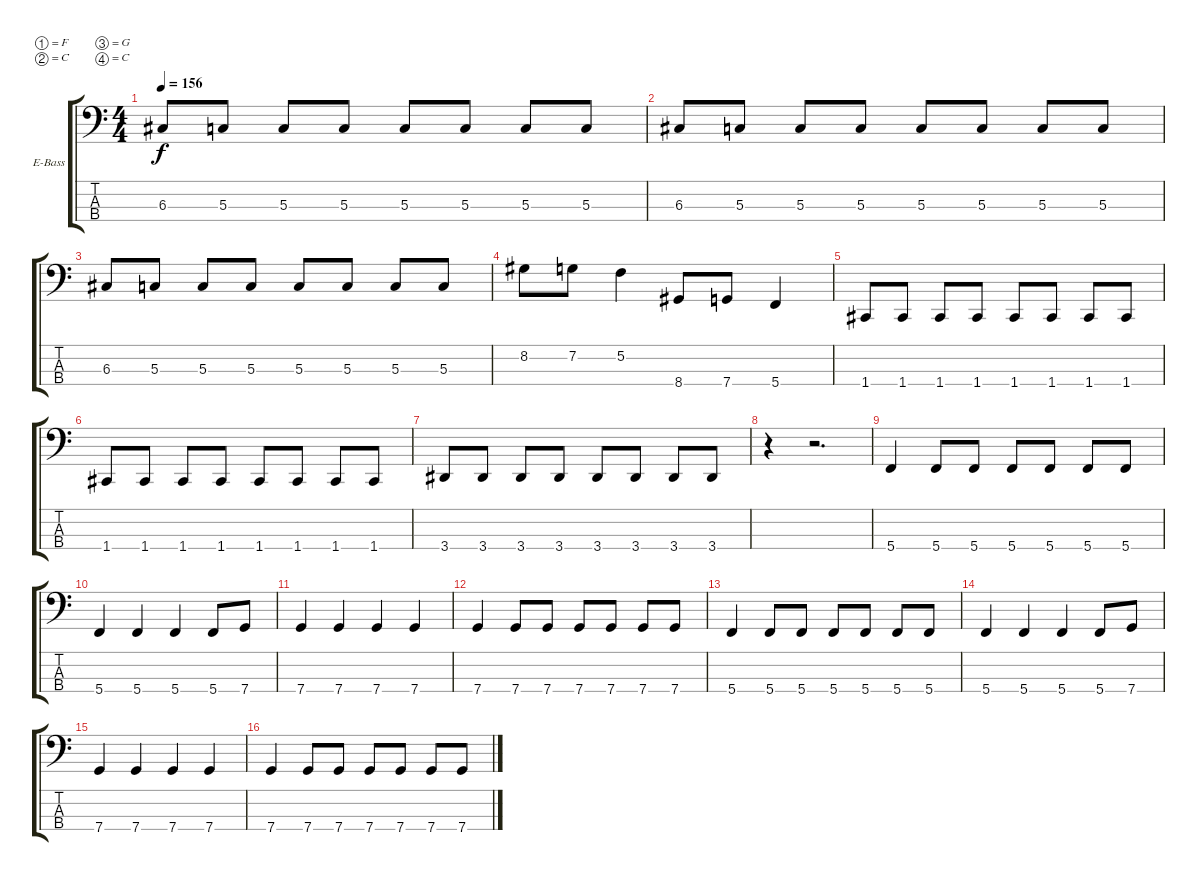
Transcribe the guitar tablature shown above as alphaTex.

\bracketExtendMode groupsimilarinstruments
\firstSystemTrackNameOrientation horizontal
\otherSystemsTrackNameOrientation horizontal
\track ("Bass" "E-Bass") {instrument electricbasspick}
\staff {score tabs}
\tuning (F2 C2 G1 C1)
\ts (4 4)
\tempo 156
\clef f4
\ks c
6.3.8{dy f} 5.3.8 5.3.8 5.3.8 5.3.8 5.3.8 5.3.8 5.3.8 |
6.3.8 5.3.8 5.3.8 5.3.8 5.3.8 5.3.8 5.3.8 5.3.8 |
6.3.8 5.3.8 5.3.8 5.3.8 5.3.8 5.3.8 5.3.8 5.3.8 |
8.2.8 7.2.8 5.2.4 8.4.8 7.4.8 5.4.4 |
1.4.8 1.4.8 1.4.8 1.4.8 1.4.8 1.4.8 1.4.8 1.4.8 |
1.4.8 1.4.8 1.4.8 1.4.8 1.4.8 1.4.8 1.4.8 1.4.8 |
3.4.8 3.4.8 3.4.8 3.4.8 3.4.8 3.4.8 3.4.8 3.4.8 |
r.4 r.2{d} |
5.4.4 5.4.8 5.4.8 5.4.8 5.4.8 5.4.8 5.4.8 |
5.4.4 5.4.4 5.4.4 5.4.8 7.4.8 |
7.4.4 7.4.4 7.4.4 7.4.4 |
7.4.4 7.4.8 7.4.8 7.4.8 7.4.8 7.4.8 7.4.8 |
5.4.4 5.4.8 5.4.8 5.4.8 5.4.8 5.4.8 5.4.8 |
5.4.4 5.4.4 5.4.4 5.4.8 7.4.8 |
7.4.4 7.4.4 7.4.4 7.4.4 |
7.4.4 7.4.8 7.4.8 7.4.8 7.4.8 7.4.8 7.4.8
